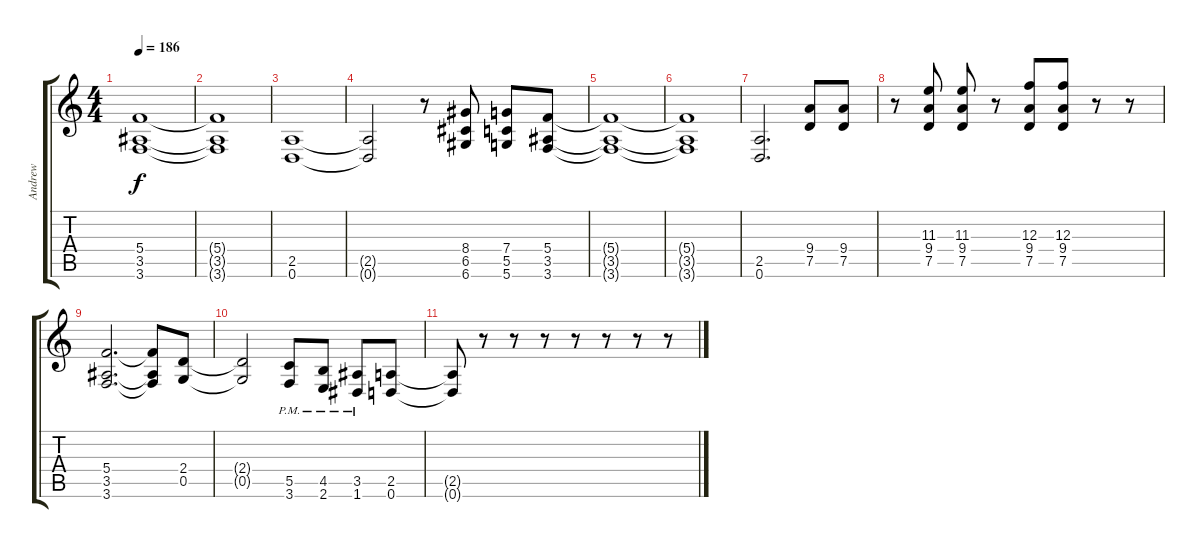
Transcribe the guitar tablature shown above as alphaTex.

\track ("Andrew" "Andrew") {instrument distortionguitar}
\staff {score tabs}
\tuning (D4 A3 F3 C3 G2 D2) {hide}
\ts (4 4)
\tempo 186
\clef g2
\ks c
(5.4 3.5 3.6).1{dy f} |
(5.4{t} 3.5{t} 3.6{t}).1 |
(2.5 0.6).1 |
(2.5{t} 0.6{t}).2 r.8 (8.4 6.5 6.6).8 (7.4 5.5 5.6).8 (5.4 3.5 3.6).8 |
(5.4{t} 3.5{t} 3.6{t}).1 |
(5.4{t} 3.5{t} 3.6{t}).1 |
(2.5 0.6).2{d} (9.4 7.5).8 (9.4 7.5).8 |
r.8 (11.3 9.4 7.5).8 (11.3 9.4 7.5).8 r.8 (12.3 9.4 7.5).8 (12.3 9.4 7.5).8 r.8 r.8 |
(5.4 3.5 3.6).2{d} (5.4{t} 3.5{t} 3.6{t}).8 (2.4 0.5).8 |
(2.4{t} 0.5{t}).2 (5.5{pm} 3.6{pm}).8 (4.5{pm} 2.6{pm}).8 (3.5{pm} 1.6{pm}).8 (2.5 0.6).8 |
(2.5{t} 0.6{t}).8 r.8 r.8 r.8 r.8 r.8 r.8 r.8
